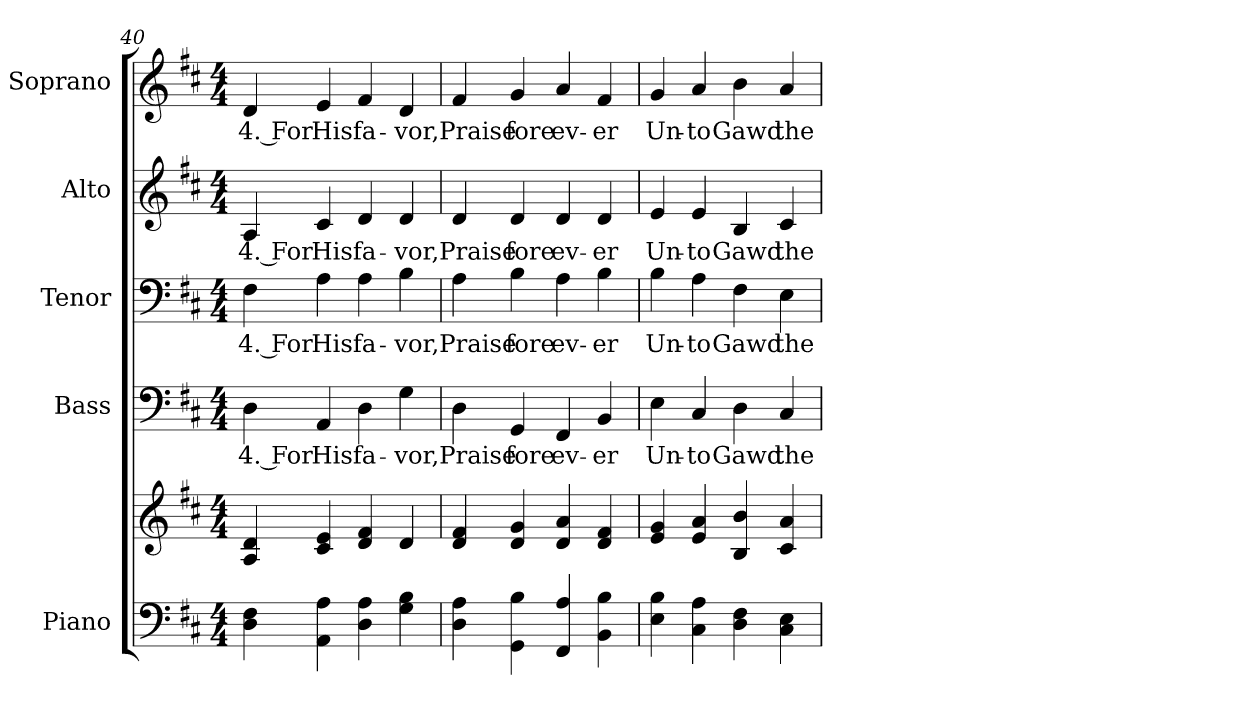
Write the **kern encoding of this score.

**kern	**kern	**kern	**text	**kern	**text	**kern	**text	**kern	**text
*part5	*part5	*part4	*part4	*part3	*part3	*part2	*part2	*part1	*part1
*staff6	*staff5	*staff4	*staff4	*staff3	*staff3	*staff2	*staff2	*staff1	*staff1
*I"Piano	*	*I"Bass	*	*I"Tenor	*	*I"Alto	*	*I"Soprano	*
*I'Pno.	*	*I'B.	*	*I'T.	*	*I'A.	*	*I'S.	*
*clefF4	*clefG2	*clefF4	*	*clefF4	*	*clefG2	*	*clefG2	*
*k[f#c#]	*k[f#c#]	*k[f#c#]	*	*k[f#c#]	*	*k[f#c#]	*	*k[f#c#]	*
*D:	*D:	*D:	*	*D:	*	*D:	*	*D:	*
*M4/4	*M4/4	*M4/4	*	*M4/4	*	*M4/4	*	*M4/4	*
=40	=40	=40	=40	=40	=40	=40	=40	=40	=40
!	!	!	!LO:LY:b:color=#000000	!	!	!	!	!	!
!	!	!	!	!	!LO:LY:b:color=#000000	!	!	!	!
!	!	!	!	!	!	!	!LO:LY:b:color=#000000	!	!
!	!	!	!	!	!	!	!	!	!LO:LY:b:color=#000000
4Di\ 4F#i	4Ai/ 4di	4Di\	4. For	4F#i\	4. For	4Ai/	4. For	4di/	4. For
!	!	!	!LO:LY:b:color=#000000	!	!	!	!	!	!
!	!	!	!	!	!LO:LY:b:color=#000000	!	!	!	!
!	!	!	!	!	!	!	!LO:LY:b:color=#000000	!	!
!	!	!	!	!	!	!	!	!	!LO:LY:b:color=#000000
4AAi\ 4Ai	4c#i/ 4ei	4AAi/	His	4Ai\	His	4c#i/	His	4ei/	His
!	!	!	!LO:LY:b:color=#000000	!	!	!	!	!	!
!	!	!	!	!	!LO:LY:b:color=#000000	!	!	!	!
!	!	!	!	!	!	!	!LO:LY:b:color=#000000	!	!
!	!	!	!	!	!	!	!	!	!LO:LY:b:color=#000000
4Di\ 4Ai	4di/ 4f#i	4Di\	fa-	4Ai\	fa-	4di/	fa-	4f#i/	fa-
!	!	!	!LO:LY:b:color=#000000	!	!	!	!	!	!
!	!	!	!	!	!LO:LY:b:color=#000000	!	!	!	!
!	!	!	!	!	!	!	!LO:LY:b:color=#000000	!	!
!	!	!	!	!	!	!	!	!	!LO:LY:b:color=#000000
4Gi\ 4Bi	4di/	4Gi\	-vor,	4Bi\	-vor,	4di/	-vor,	4di/	-vor,
!!LO:PB:g=z
=41	=41	=41	=41	=41	=41	=41	=41	=41	=41
!	!	!	!LO:LY:b:color=#000000	!	!	!	!	!	!
!	!	!	!	!	!LO:LY:b:color=#000000	!	!	!	!
!	!	!	!	!	!	!	!LO:LY:b:color=#000000	!	!
!	!	!	!	!	!	!	!	!	!LO:LY:b:color=#000000
4Di\ 4Ai	4di/ 4f#i	4Di\	Praise	4Ai\	Praise	4di/	Praise	4f#i/	Praise
!	!	!	!LO:LY:b:color=#000000	!	!	!	!	!	!
!	!	!	!	!	!LO:LY:b:color=#000000	!	!	!	!
!	!	!	!	!	!	!	!LO:LY:b:color=#000000	!	!
!	!	!	!	!	!	!	!	!	!LO:LY:b:color=#000000
4GGi\ 4Bi	4di/ 4gi	4GGi/	fore	4Bi\	fore	4di/	fore	4gi/	fore
!	!	!	!LO:LY:b:color=#000000	!	!	!	!	!	!
!	!	!	!	!	!LO:LY:b:color=#000000	!	!	!	!
!	!	!	!	!	!	!	!LO:LY:b:color=#000000	!	!
!	!	!	!	!	!	!	!	!	!LO:LY:b:color=#000000
4FF#i/ 4Ai	4di/ 4ai	4FF#i/	ev-	4Ai\	ev-	4di/	ev-	4ai/	ev-
!	!	!	!LO:LY:b:color=#000000	!	!	!	!	!	!
!	!	!	!	!	!LO:LY:b:color=#000000	!	!	!	!
!	!	!	!	!	!	!	!LO:LY:b:color=#000000	!	!
!	!	!	!	!	!	!	!	!	!LO:LY:b:color=#000000
4BBi\ 4Bi	4di/ 4f#i	4BBi/	-er	4Bi\	-er	4di/	-er	4f#i/	-er
=42	=42	=42	=42	=42	=42	=42	=42	=42	=42
!	!	!	!LO:LY:b:color=#000000	!	!	!	!	!	!
!	!	!	!	!	!LO:LY:b:color=#000000	!	!	!	!
!	!	!	!	!	!	!	!LO:LY:b:color=#000000	!	!
!	!	!	!	!	!	!	!	!	!LO:LY:b:color=#000000
4Ei\ 4Bi	4ei/ 4gi	4Ei\	Un-	4Bi\	Un-	4ei/	Un-	4gi/	Un-
!	!	!	!LO:LY:b:color=#000000	!	!	!	!	!	!
!	!	!	!	!	!LO:LY:b:color=#000000	!	!	!	!
!	!	!	!	!	!	!	!LO:LY:b:color=#000000	!	!
!	!	!	!	!	!	!	!	!	!LO:LY:b:color=#000000
4C#i\ 4Ai	4ei/ 4ai	4C#i/	-to	4Ai\	-to	4ei/	-to	4ai/	-to
!	!	!	!LO:LY:b:color=#000000	!	!	!	!	!	!
!	!	!	!	!	!LO:LY:b:color=#000000	!	!	!	!
!	!	!	!	!	!	!	!LO:LY:b:color=#000000	!	!
!	!	!	!	!	!	!	!	!	!LO:LY:b:color=#000000
4Di\ 4F#i	4Bi/ 4bi	4Di\	Gawd	4F#i\	Gawd	4Bi/	Gawd	4bi\	Gawd
!	!	!	!LO:LY:b:color=#000000	!	!	!	!	!	!
!	!	!	!	!	!LO:LY:b:color=#000000	!	!	!	!
!	!	!	!	!	!	!	!LO:LY:b:color=#000000	!	!
!	!	!	!	!	!	!	!	!	!LO:LY:b:color=#000000
4C#i\ 4Ei	4c#i/ 4ai	4C#i/	the	4Ei\	the	4c#i/	the	4ai/	the
=	=	=	=	=	=	=	=	=	=
*-	*-	*-	*-	*-	*-	*-	*-	*-	*-
